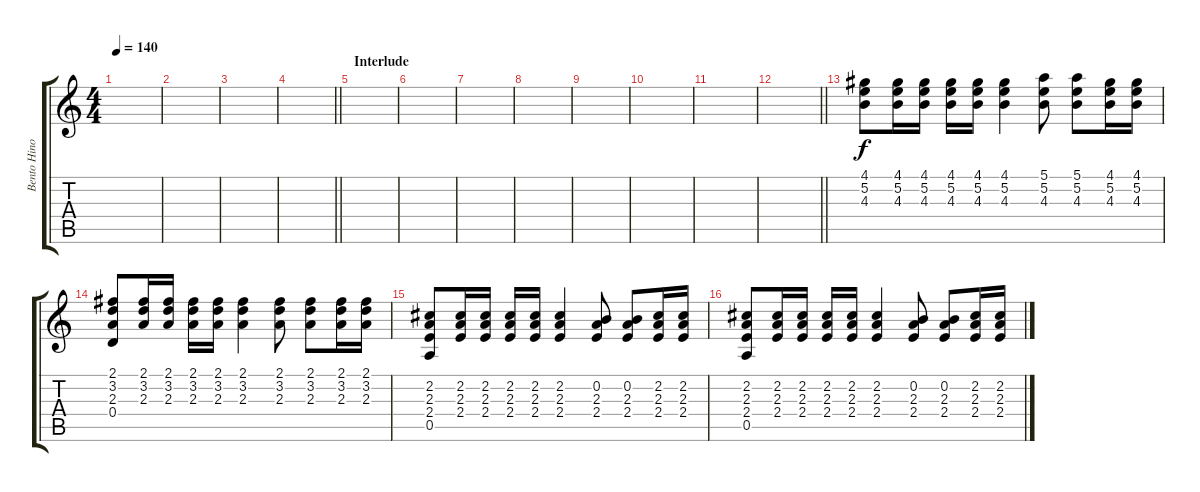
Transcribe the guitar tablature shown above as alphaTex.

\track ("Bento Hinoto (Violão)" "Bento Hino") {instrument acousticguitarsteel}
\staff {score tabs}
\tuning (E4 B3 G3 D3 A2 E2) {hide}
\ts (4 4)
\tempo 140
\clef g2
\ks c
|
|
|
\barLineRight lightlight
|
\section ("" "Interlude")
|
|
|
|
|
|
|
\barLineRight lightlight
|
(4.1 5.2 4.3).8{volume 10} (4.1 5.2 4.3).16 (4.1 5.2 4.3).16 (4.1 5.2 4.3).16 (4.1 5.2 4.3).16 (4.1 5.2 4.3).4 (5.1 5.2 4.3).8 (5.1 5.2 4.3).8 (4.1 5.2 4.3).16 (4.1 5.2 4.3).16 |
(2.1 3.2 2.3 0.4).8 (2.1 3.2 2.3).16 (2.1 3.2 2.3).16 (2.1 3.2 2.3).16 (2.1 3.2 2.3).16 (2.1 3.2 2.3).4 (2.1 3.2 2.3).8 (2.1 3.2 2.3).8 (2.1 3.2 2.3).16 (2.1 3.2 2.3).16 |
(2.2 2.3 2.4 0.5).8 (2.2 2.3 2.4).16 (2.2 2.3 2.4).16 (2.2 2.3 2.4).16 (2.2 2.3 2.4).16 (2.2 2.3 2.4).4 (0.2 2.3 2.4).8 (0.2 2.3 2.4).8 (2.2 2.3 2.4).16 (2.2 2.3 2.4).16 |
(2.2 2.3 2.4 0.5).8 (2.2 2.3 2.4).16 (2.2 2.3 2.4).16 (2.2 2.3 2.4).16 (2.2 2.3 2.4).16 (2.2 2.3 2.4).4 (0.2 2.3 2.4).8 (0.2 2.3 2.4).8 (2.2 2.3 2.4).16 (2.2 2.3 2.4).16
